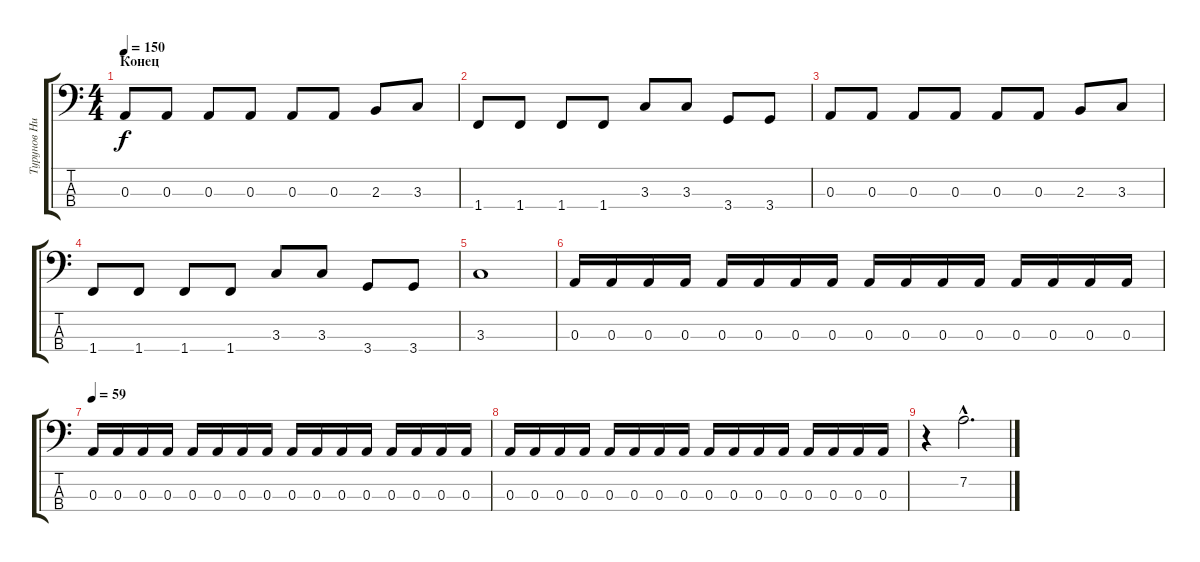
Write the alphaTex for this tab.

\track ("Турунов Николай" "Турунов Ни") {instrument electricbasspick}
\staff {score tabs}
\tuning (G2 D2 A1 E1) {hide}
\ts (4 4)
\section ("" "Конец")
\tempo 150
\clef f4
\ks c
0.3.8{dy f} 0.3.8 0.3.8 0.3.8 0.3.8 0.3.8 2.3.8 3.3.8 |
1.4.8 1.4.8 1.4.8 1.4.8 3.3.8 3.3.8 3.4.8 3.4.8 |
0.3.8 0.3.8 0.3.8 0.3.8 0.3.8 0.3.8 2.3.8 3.3.8 |
1.4.8 1.4.8 1.4.8 1.4.8 3.3.8 3.3.8 3.4.8 3.4.8 |
3.3.1 |
0.3.16 0.3.16 0.3.16 0.3.16 0.3.16 0.3.16 0.3.16 0.3.16 0.3.16 0.3.16 0.3.16 0.3.16 0.3.16 0.3.16 0.3.16 0.3.16 |
\tempo 59
0.3.16 0.3.16 0.3.16 0.3.16 0.3.16 0.3.16 0.3.16 0.3.16 0.3.16 0.3.16 0.3.16 0.3.16 0.3.16 0.3.16 0.3.16 0.3.16 |
0.3.16 0.3.16 0.3.16 0.3.16 0.3.16 0.3.16 0.3.16 0.3.16 0.3.16 0.3.16 0.3.16 0.3.16 0.3.16 0.3.16 0.3.16 0.3.16 |
r.4 7.2{hac}.2{d}
